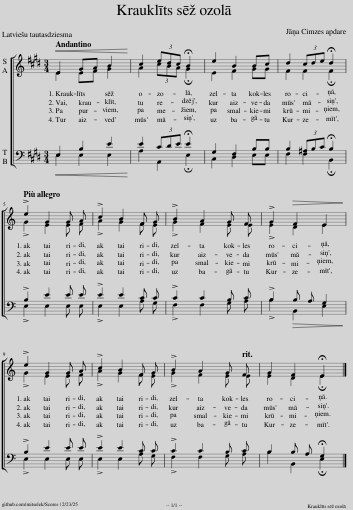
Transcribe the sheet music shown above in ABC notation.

X:1
%%score [ ( 1 2 ) ( 3 4 ) ]
L:1/8
M:3/4
I:linebreak $
K:E
V:1 treble
V:2 treble
V:3 bass
V:4 bass
V:1
!<(! E2 GA B2!<)! | c2 (3edc !fermata!B2 | e2 B2 Bc | d2 (3cde !fermata!d2 |$ !>!e2 G2 G A | %5
 !>!c2 B2 F G | !>!B2 A2 G F | !>!G2!>(! F2 E2!>)! |$ !>!e2 G2 G A | !>!c2 B2 F G | %10
 !>!B2 A2 G F | G2 F2 !fermata!E2 |] %12
V:2
 E2 EF G2 | A2 (3cBA !fermata!G2 | E2 F2 GG | F2 F2 !fermata!F2 |$ !>!G2 E2 E F | %5
 !>!A2 G2 F E | !>!G2 F2 E E | !>!E2 D2 E2 |$ !>!G2 E2 E F | !>!A2 G2 F E | %10
 !>!G2 F2 E E | E2 D2 !fermata!E2 |] %12
V:3
!<(! E,2 B,2 E2!<)! | E2 (3CDE !fermata!E2 | G,2 F,2 B,B, | B,2 (3^A,B,C !fermata!B,2 |$ !>!B,2 E2 E E | %5
 !>!E2 E2 C C | !>!C2 C2 B, C | !>!B,2!>(! B, A, G,2!>)! |$ !>!B,2 E2 E E | !>!E2 E2 C C | %10
 !>!C2 C2 B, C | B,2 B, A, !fermata!G,2 |] %12
V:4
 E,2 E,2 E,2 | A,2 A,,2 !fermata!E,2 | C,2 D,2 E,E, | F,2 F,2 !fermata!B,,2 |$ !>!E,2 E,2 E, E, | %5
 !>!E,2 E,2 A, G, | !>!F,2 F,2 G, A, | !>!B,2 B,,2 E,2 |$ !>!E,2 E,2 E, E, | !>!E,2 E,2 A, G, | %10
 !>!F,2 F,2 G, A, | B,2 B,,2 !fermata!E,2 |] %12
